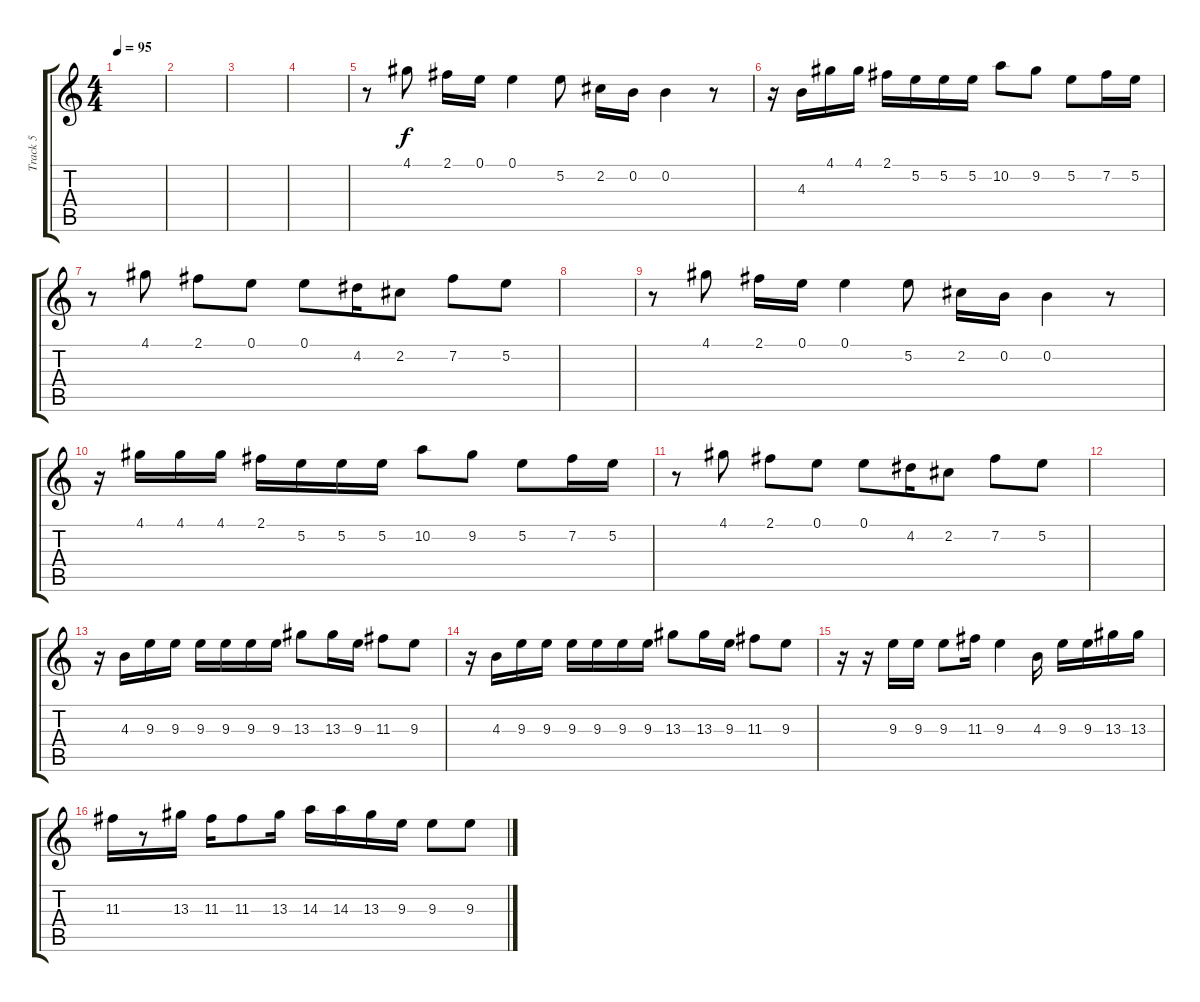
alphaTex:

\track ("Track 5" "Track 5") {mute instrument contrabass}
\staff {score tabs}
\tuning (E4 B3 G3 D3 A2 E2) {hide}
\ts (4 4)
\tempo 95
\clef g2
\ks c
|
|
|
|
r.8 4.1.8 2.1.16 0.1.16 0.1.4 5.2.8 2.2.16 0.2.16 0.2.4 r.8 |
r.16 4.3.16 4.1.16 4.1.16 2.1.16 5.2.16 5.2.16 5.2.16 10.2.8 9.2.8 5.2.8 7.2.16 5.2.16 |
r.8 4.1.8 2.1.8 0.1.8 0.1.8 4.2.16 2.2.8 7.2.8 5.2.8 |
|
r.8 4.1.8 2.1.16 0.1.16 0.1.4 5.2.8 2.2.16 0.2.16 0.2.4 r.8 |
r.16 4.1.16 4.1.16 4.1.16 2.1.16 5.2.16 5.2.16 5.2.16 10.2.8 9.2.8 5.2.8 7.2.16 5.2.16 |
r.8 4.1.8 2.1.8 0.1.8 0.1.8 4.2.16 2.2.8 7.2.8 5.2.8 |
|
r.16 4.3.16 9.3.16 9.3.16 9.3.16 9.3.16 9.3.16 9.3.16 13.3.8 13.3.16 9.3.16 11.3.8 9.3.8 |
r.16 4.3.16 9.3.16 9.3.16 9.3.16 9.3.16 9.3.16 9.3.16 13.3.8 13.3.16 9.3.16 11.3.8 9.3.8 |
r.16 r.16 9.3.16 9.3.16 9.3.8 11.3.16 9.3.4 4.3.16 9.3.16 9.3.16 13.3.16 13.3.16 |
11.3.16 r.8 13.3.16 11.3.16 11.3.8 13.3.16 14.3.16 14.3.16 13.3.16 9.3.16 9.3.8 9.3.8
